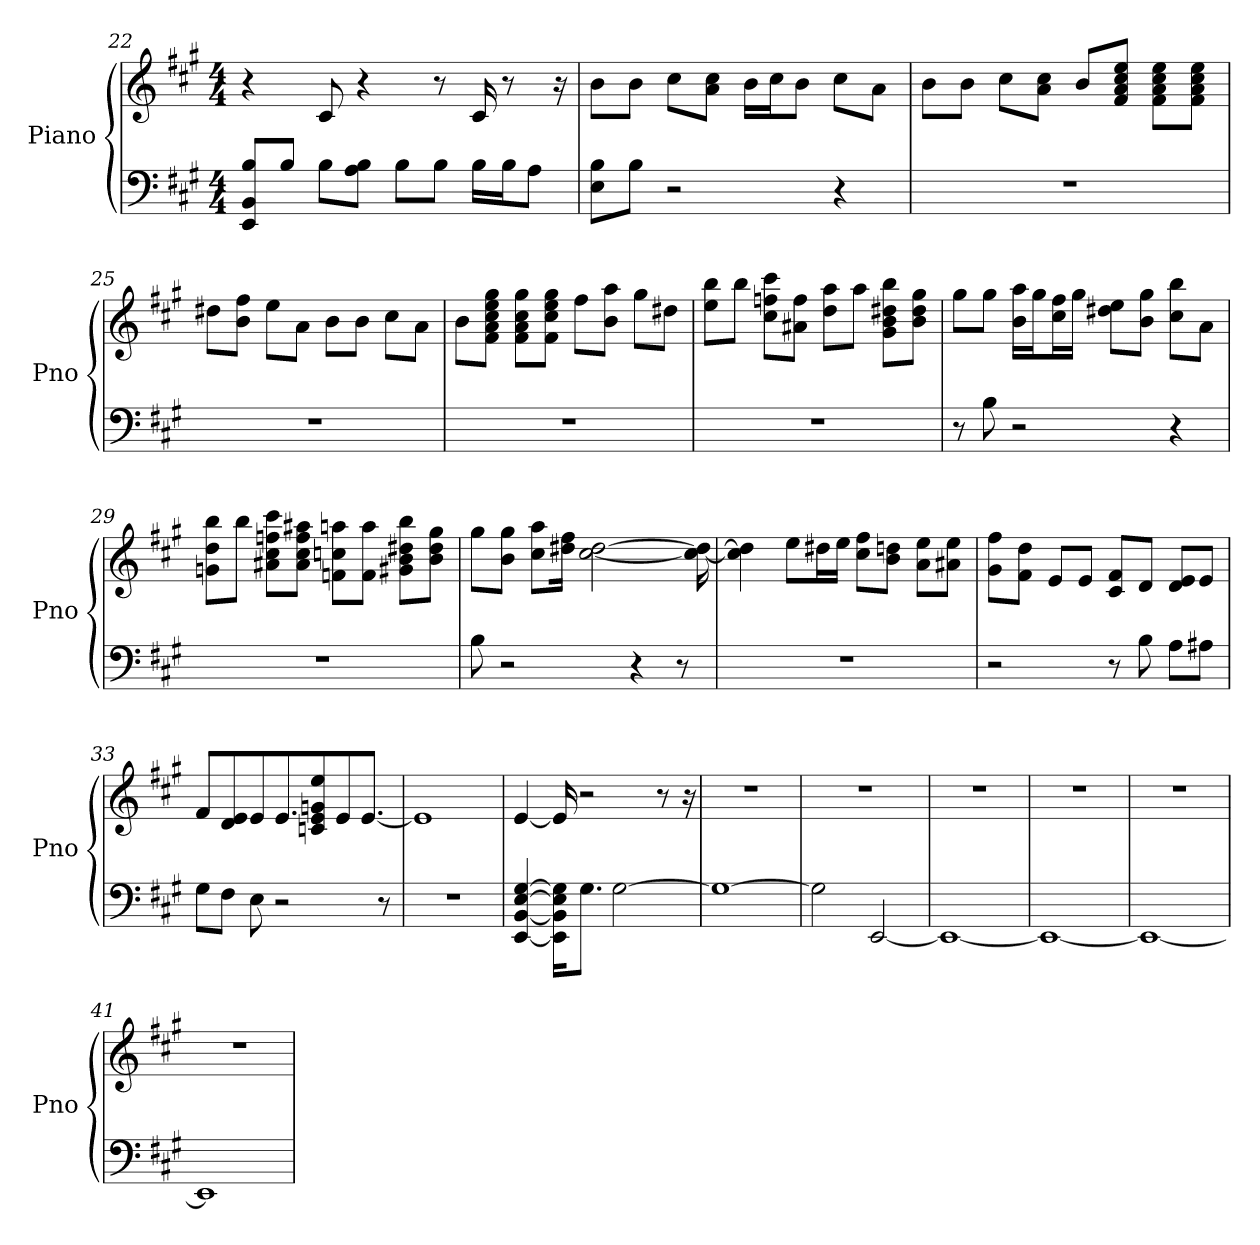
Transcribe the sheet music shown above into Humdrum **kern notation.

**kern	**kern
*part1	*part1
*staff2	*staff1
*I"Piano	*
*I'Pno	*
*clefF4	*clefG2
*k[f#c#g#]	*k[f#c#g#]
*A:	*A:
*M4/4	*M4/4
=22	=22
8EE/ 8BB/ 8B/L	4r
8B/J	.
8B\L	8c#
8A\ 8B\J	4r
8B\L	.
8B\J	8r
16B\LL	16c#
16B\J	8r
8A\J	.
.	16r
=23	=23
8E\ 8B\L	8b\L
8B\J	8b\J
2r	8cc#\L
.	8cc#\ 8a\J
.	16b\LL
.	16cc#\J
.	8b\J
4r	8cc#\L
.	8a\J
=24	=24
1r	8b\L
.	8b\J
.	8cc#\L
.	8a\ 8cc#\J
.	8b/L
.	8a/ 8ee/ 8cc#/ 8f#/J
.	8ee\ 8a\ 8f#\ 8cc#\L
.	8ee\ 8a\ 8cc#\ 8f#\J
=25	=25
1r	8dd#\L
.	8b\ 8ff#\J
.	8ee\L
.	8a\J
.	8b\L
.	8b\J
.	8cc#\L
.	8a\J
=26	=26
1r	8b\L
.	8f#\ 8a\ 8gg#\ 8cc#\ 8ee\J
.	8cc#\ 8gg#\ 8a\ 8f#\L
.	8cc#\ 8gg#\ 8f#\ 8ee\J
.	8ff#\L
.	8b\ 8aa\J
.	8gg#\L
.	8dd#\J
=27	=27
1r	8bb\ 8ee\L
.	8bb\J
.	8ff\ 8ccc#\ 8cc#\L
.	8a#\ 8ff\J
.	8dd\ 8aa\L
.	8aa\J
.	8bb\ 8b\ 8g#\ 8dd#\L
.	8b\ 8gg#\ 8dd#\J
=28	=28
8r	8gg#\L
8B	8gg#\J
2r	16aa\ 16b\LL
.	16gg#\J
.	16cc#\ 16ff#\L
.	16gg#\JJ
.	8dd#\ 8ee\L
.	8b\ 8gg#\J
4r	8cc#\ 8bb\L
.	8a\J
=29	=29
1r	8bb\ 8g\ 8dd\L
.	8bb\J
.	8ccc#\ 8a#\ 8ff\ 8cc#\L
.	8ff\ 8a#\ 8aa#\ 8cc#\J
.	8f\ 8aa\ 8cc\L
.	8f\ 8aa\J
.	8bb\ 8dd#\ 8g#\ 8b\L
.	8dd#\ 8gg#\ 8b\J
=30	=30
8B	8gg#\L
2r	8gg#\ 8b\J
.	8cc#\ 8aa\L
.	16dd#\ 16ff#\Jk
.	[2dd# [2cc#
4r	.
8r	.
.	16dd#_ 16cc#_
=31	=31
1r	4dd#] 4cc#]
.	8ee\L
.	16dd#\L
.	16ee\JJ
.	8ff#\ 8cc#\L
.	8b\ 8dd\J
.	8ee\ 8a\L
.	8a#\ 8ee\J
=32	=32
2r	8g#\ 8ff#\L
.	8f#\ 8dd\J
.	8e/L
.	8e/J
8r	8f#/ 8c#/L
8B	8d/J
8A\L	8e/ 8d/L
8A#\J	8e/J
=33	=33
8G#\L	8f#/L
8F#\J	8e/ 8d/J
8E	8e/L
2r	8.e/J
.	8g/ 8e/ 8ee/ 8c/L
.	8e/J
.	[8.eJ
8r	.
=34	=34
1r	1e]
=35	=35
[4G# [4BB [4E [4EE	[4e
16G#]\ 16BB]\ 16E]\ 16EE]\KL	16e]
8.G#\J	2r
[2G#	.
.	8r
.	16r
=36	=36
1G#_	1r
=37	=37
2G#]	1r
[2EE	.
=38	=38
1EE_	1r
=39	=39
1EE_	1r
=40	=40
1EE_	1r
=41	=41
1EE]	1r
=	=
*-	*-
